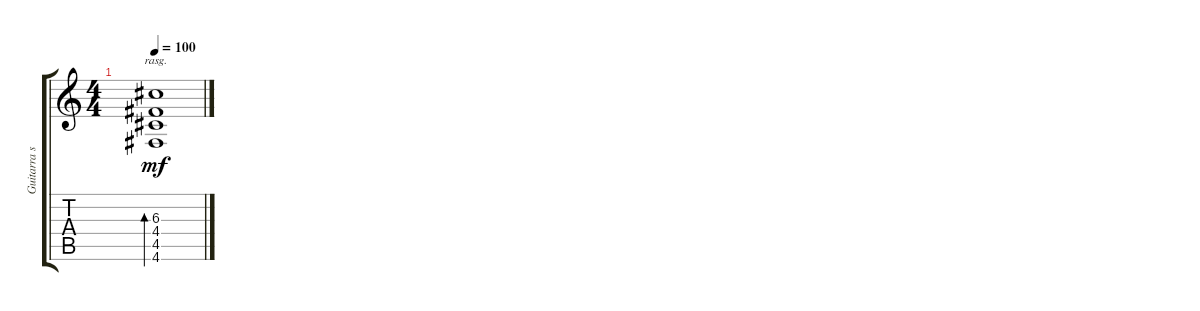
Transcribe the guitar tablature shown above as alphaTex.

\track ("Guitarra solista" "Guitarra s") {instrument distortionguitar}
\staff {score tabs}
\tuning (E4 B3 G3 D3 A2 D2) {hide}
\ts (4 4)
\tempo 100
\clef g2
\ks c
(6.3 4.4 4.5 4.6).1{bd 480 rasg ii dy mf}
